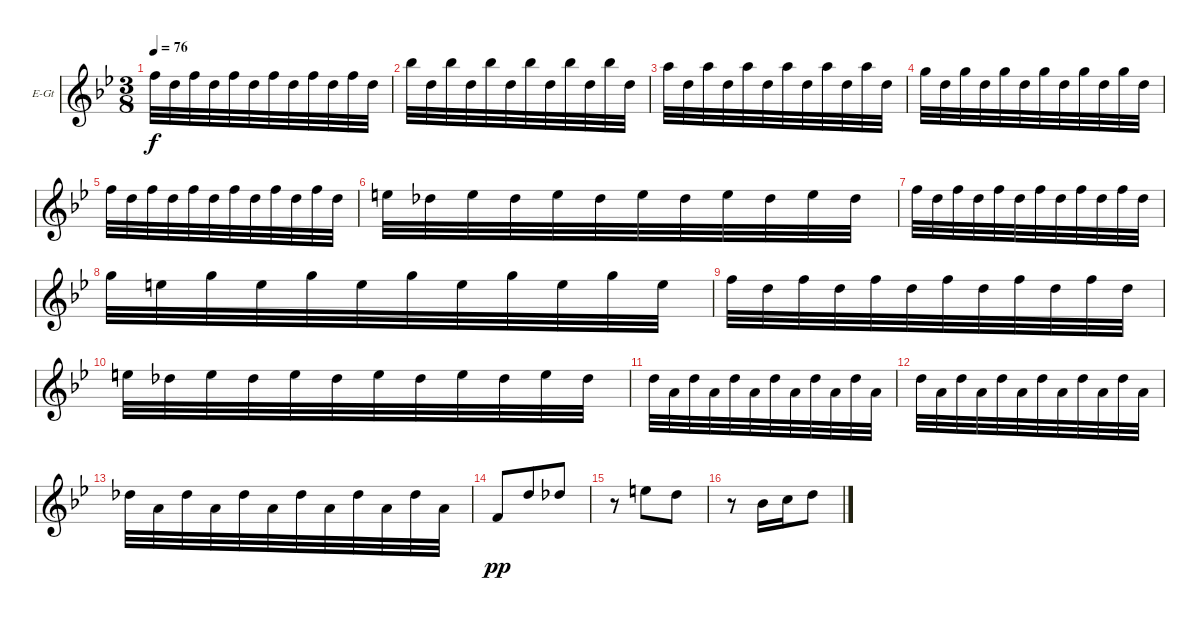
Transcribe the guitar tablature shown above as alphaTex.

\defaultSystemsLayout 4
\bracketExtendMode groupsimilarinstruments
\firstSystemTrackNameOrientation horizontal
\otherSystemsTrackNameOrientation horizontal
\track ("Secondo" "E-Gt") {instrument distortionguitar}
\staff {score}
\tuning (E4 B3 G3 D3 A2 E2)
\ts (3 8)
\tempo 76
\clef g2
\ks gminor
10.3.32{dy f} 12.4.32 10.3.32 12.4.32 10.3.32 12.4.32 10.3.32 12.4.32 10.3.32 12.4.32 10.3.32 12.4.32 |
11.2.32 12.4.32 11.2.32 12.4.32 11.2.32 12.4.32 11.2.32 12.4.32 11.2.32 12.4.32 11.2.32 12.4.32 |
10.2.32 12.4.32 10.2.32 12.4.32 10.2.32 12.4.32 10.2.32 12.4.32 10.2.32 12.4.32 10.2.32 12.4.32 |
12.3.32 12.4.32 12.3.32 12.4.32 12.3.32 12.4.32 12.3.32 12.4.32 12.3.32 12.4.32 12.3.32 12.4.32 |
10.3.32 12.4.32 10.3.32 12.4.32 10.3.32 12.4.32 10.3.32 12.4.32 10.3.32 12.4.32 10.3.32 12.4.32 |
14.4.32 16.5.32 14.4.32 16.5.32 14.4.32 16.5.32 14.4.32 16.5.32 14.4.32 16.5.32 14.4.32 16.5.32 |
15.4.32 17.5.32 15.4.32 17.5.32 15.4.32 17.5.32 15.4.32 17.5.32 15.4.32 17.5.32 15.4.32 17.5.32 |
17.4.32 19.5.32 17.4.32 19.5.32 17.4.32 19.5.32 17.4.32 19.5.32 17.4.32 19.5.32 17.4.32 19.5.32 |
20.5.32 22.6.32 20.5.32 22.6.32 20.5.32 22.6.32 20.5.32 22.6.32 20.5.32 22.6.32 20.5.32 22.6.32 |
24.6.32 21.6.32 24.6.32 21.6.32 24.6.32 21.6.32 24.6.32 21.6.32 24.6.32 21.6.32 24.6.32 21.6.32 |
22.6.32 17.6.32 22.6.32 17.6.32 22.6.32 17.6.32 22.6.32 17.6.32 22.6.32 17.6.32 22.6.32 17.6.32 |
22.6.32 17.6.32 22.6.32 17.6.32 22.6.32 17.6.32 22.6.32 17.6.32 22.6.32 17.6.32 22.6.32 17.6.32 |
16.5.32 17.6.32 16.5.32 17.6.32 16.5.32 17.6.32 16.5.32 17.6.32 16.5.32 17.6.32 16.5.32 17.6.32 |
13.6.8{dy pp} 12.4.8 11.4.8 |
r.8 5.2.8 3.2.8 |
r.8 3.3.16 1.2.16 3.2.8
